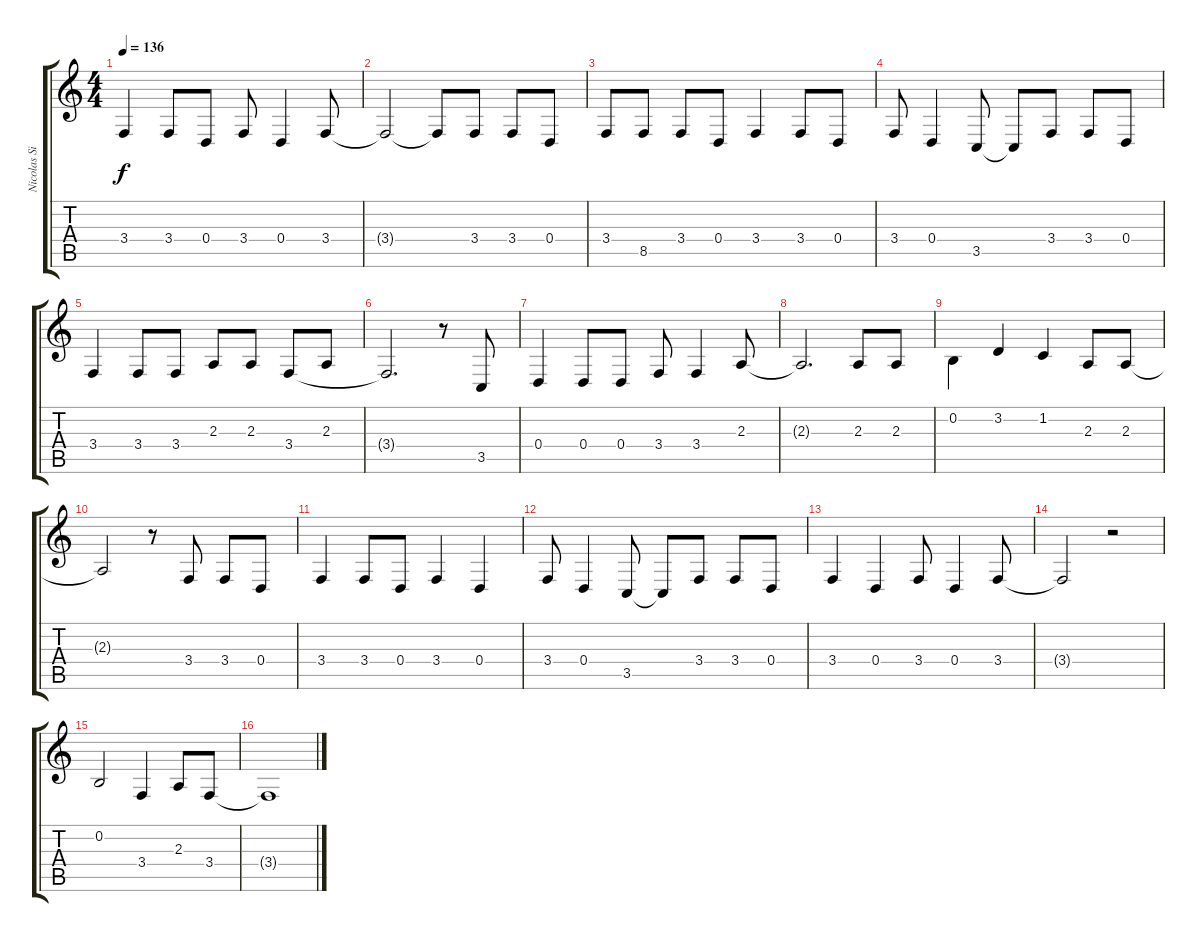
\track ("Nicolas Sirkis" "Nicolas Si") {instrument oboe}
\staff {score tabs}
\tuning (E4 B3 G3 D3 A2 E2) {hide}
\ts (4 4)
\tempo 136
\clef g2
\ks c
3.4.4{dy f} 3.4.8 0.4.8 3.4.8 0.4.4 3.4.8 |
3.4{t}.2 3.4{t}.8 3.4.8 3.4.8 0.4.8 |
3.4.8 8.5.8 3.4.8 0.4.8 3.4.4 3.4.8 0.4.8 |
3.4.8 0.4.4 3.5.8 3.5{t}.8 3.4.8 3.4.8 0.4.8 |
3.4.4 3.4.8 3.4.8 2.3.8 2.3.8 3.4.8 2.3.8 |
3.4{t}.2{d} r.8 3.5.8 |
0.4.4 0.4.8 0.4.8 3.4.8 3.4.4 2.3.8 |
2.3{t}.2{d} 2.3.8 2.3.8 |
0.2.4{beam Down} 3.2.4 1.2.4 2.3.8 2.3.8 |
2.3{t}.2 r.8 3.4.8 3.4.8 0.4.8 |
3.4.4 3.4.8 0.4.8 3.4.4 0.4.4 |
3.4.8 0.4.4 3.5.8 3.5{t}.8 3.4.8 3.4.8 0.4.8 |
3.4.4 0.4.4 3.4.8 0.4.4 3.4.8 |
3.4{t}.2 r.2 |
0.2.2 3.4.4 2.3.8 3.4.8 |
3.4{t}.1
